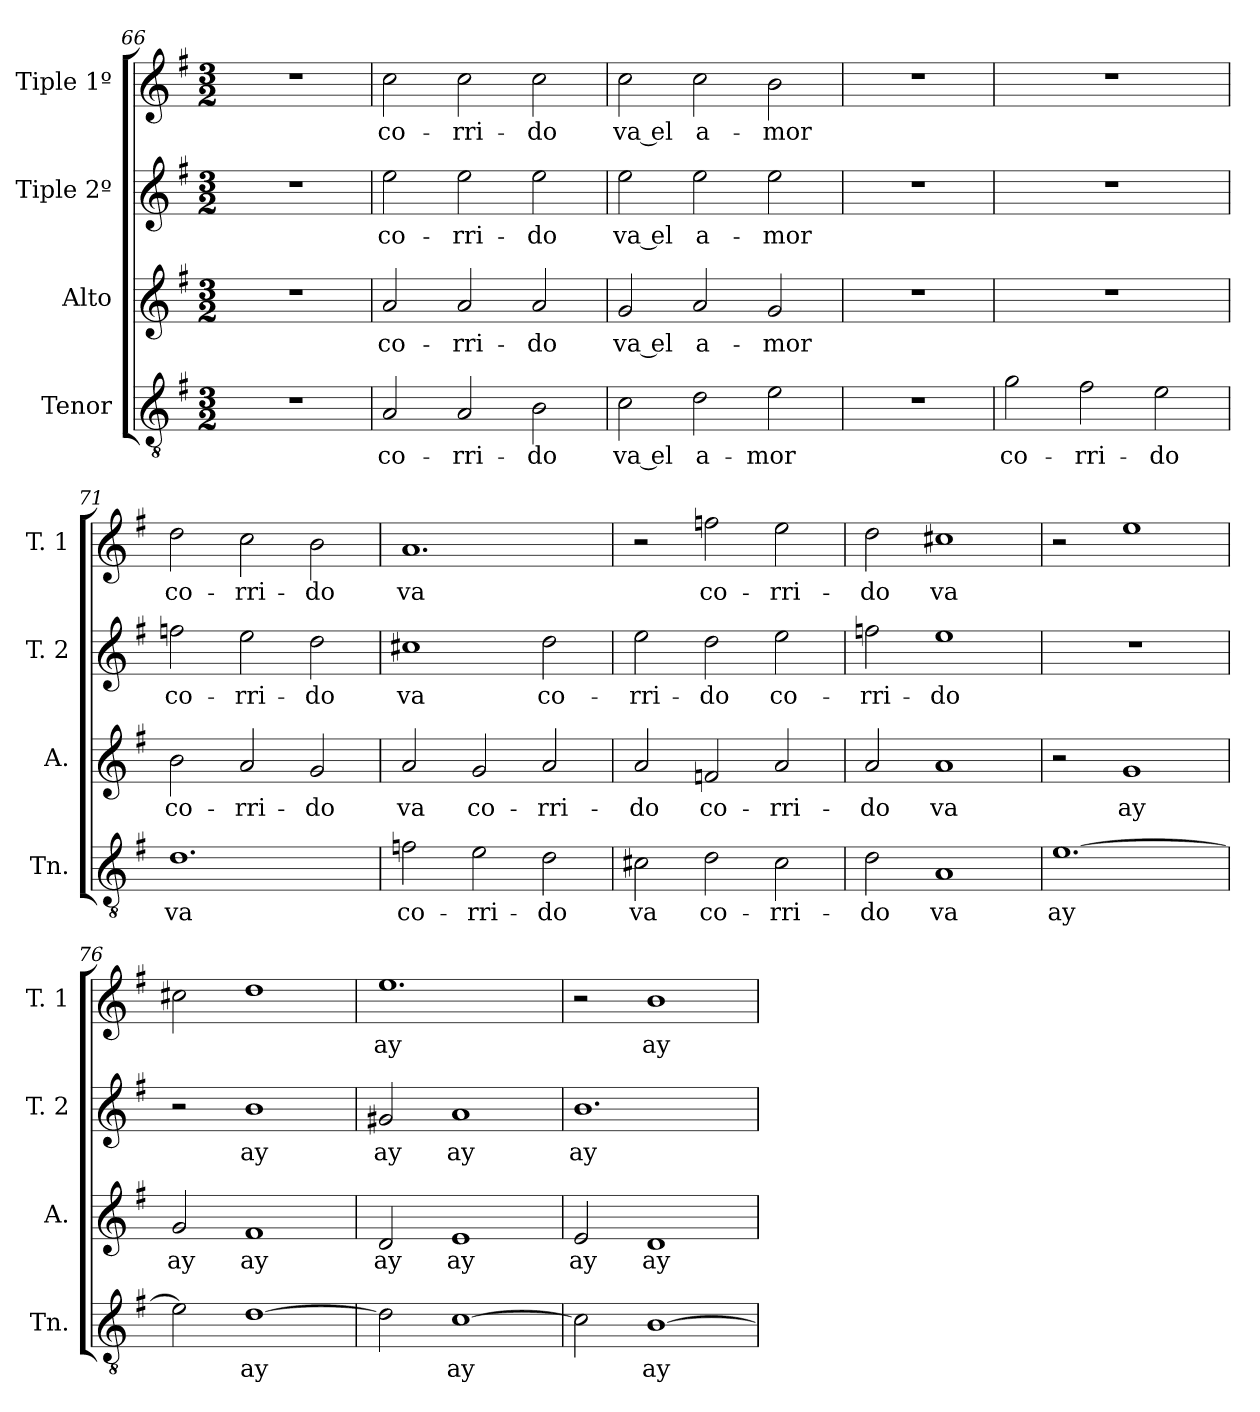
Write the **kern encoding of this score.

**kern	**text	**kern	**text	**kern	**text	**kern	**text
*part4	*part4	*part3	*part3	*part2	*part2	*part1	*part1
*staff4	*staff4	*staff3	*staff3	*staff2	*staff2	*staff1	*staff1
*I"Tenor	*	*I"Alto	*	*I"Tiple 2º	*	*I"Tiple 1º	*
*I'Tn.	*	*I'A.	*	*I'T. 2	*	*I'T. 1	*
*clefGv2	*	*clefG2	*	*clefG2	*	*clefG2	*
*k[f#]	*	*k[f#]	*	*k[f#]	*	*k[f#]	*
*M3/2	*	*M3/2	*	*M3/2	*	*M3/2	*
=66	=66	=66	=66	=66	=66	=66	=66
1.r	.	1.r	.	1.r	.	1.r	.
=67	=67	=67	=67	=67	=67	=67	=67
2A	co-	2a	co-	2ee	co-	2cc	co-
2A	-rri-	2a	-rri-	2ee	-rri-	2cc	-rri-
2B	-do	2a	-do	2ee	-do	2cc	-do
=68	=68	=68	=68	=68	=68	=68	=68
2c	va el	2g	va el	2ee	va el	2cc	va el
2d	a-	2a	a-	2ee	a-	2cc	a-
2e	-mor	2g	-mor	2ee	-mor	2b	-mor
=69	=69	=69	=69	=69	=69	=69	=69
1.r	.	1.r	.	1.r	.	1.r	.
=70	=70	=70	=70	=70	=70	=70	=70
2g	co-	1.r	.	1.r	.	1.r	.
2f#	-rri-	.	.	.	.	.	.
2e	-do	.	.	.	.	.	.
=71	=71	=71	=71	=71	=71	=71	=71
1.d	va	2b	co-	2ffn	co-	2dd	co-
.	.	2a	-rri-	2ee	-rri-	2cc	-rri-
.	.	2g	-do	2dd	-do	2b	-do
=72	=72	=72	=72	=72	=72	=72	=72
2fn	co-	2a	va	1cc#X	va	1.a	va
2e	-rri-	2g	co-	.	.	.	.
2d	-do	2a	-rri-	2dd	co-	.	.
=73	=73	=73	=73	=73	=73	=73	=73
2c#X	va	2a	-do	2ee	-rri-	2r	.
2d	co-	2fn	co-	2dd	-do	2ffn	co-
2c#	-rri-	2a	-rri-	2ee	co-	2ee	-rri-
=74	=74	=74	=74	=74	=74	=74	=74
2d	-do	2a	-do	2ffn	-rri-	2dd	-do
1A	va	1a	va	1ee	-do	1cc#X	va
=75	=75	=75	=75	=75	=75	=75	=75
[1.e	ay	2r	.	1.r	.	2r	.
.	.	1g	ay	.	.	1ee	.
=76	=76	=76	=76	=76	=76	=76	=76
2e]	.	2g	ay	2r	.	2cc#X	.
[1d	ay	1f#	ay	1b	ay	1dd	.
=77	=77	=77	=77	=77	=77	=77	=77
2d]	.	2d	ay	2g#X	ay	1.ee	ay
[1c	ay	1e	ay	1a	ay	.	.
=78	=78	=78	=78	=78	=78	=78	=78
2c]	.	2e	ay	1.b	ay	2r	.
[1B	ay	1d	ay	.	.	1b	ay
=	=	=	=	=	=	=	=
*-	*-	*-	*-	*-	*-	*-	*-
